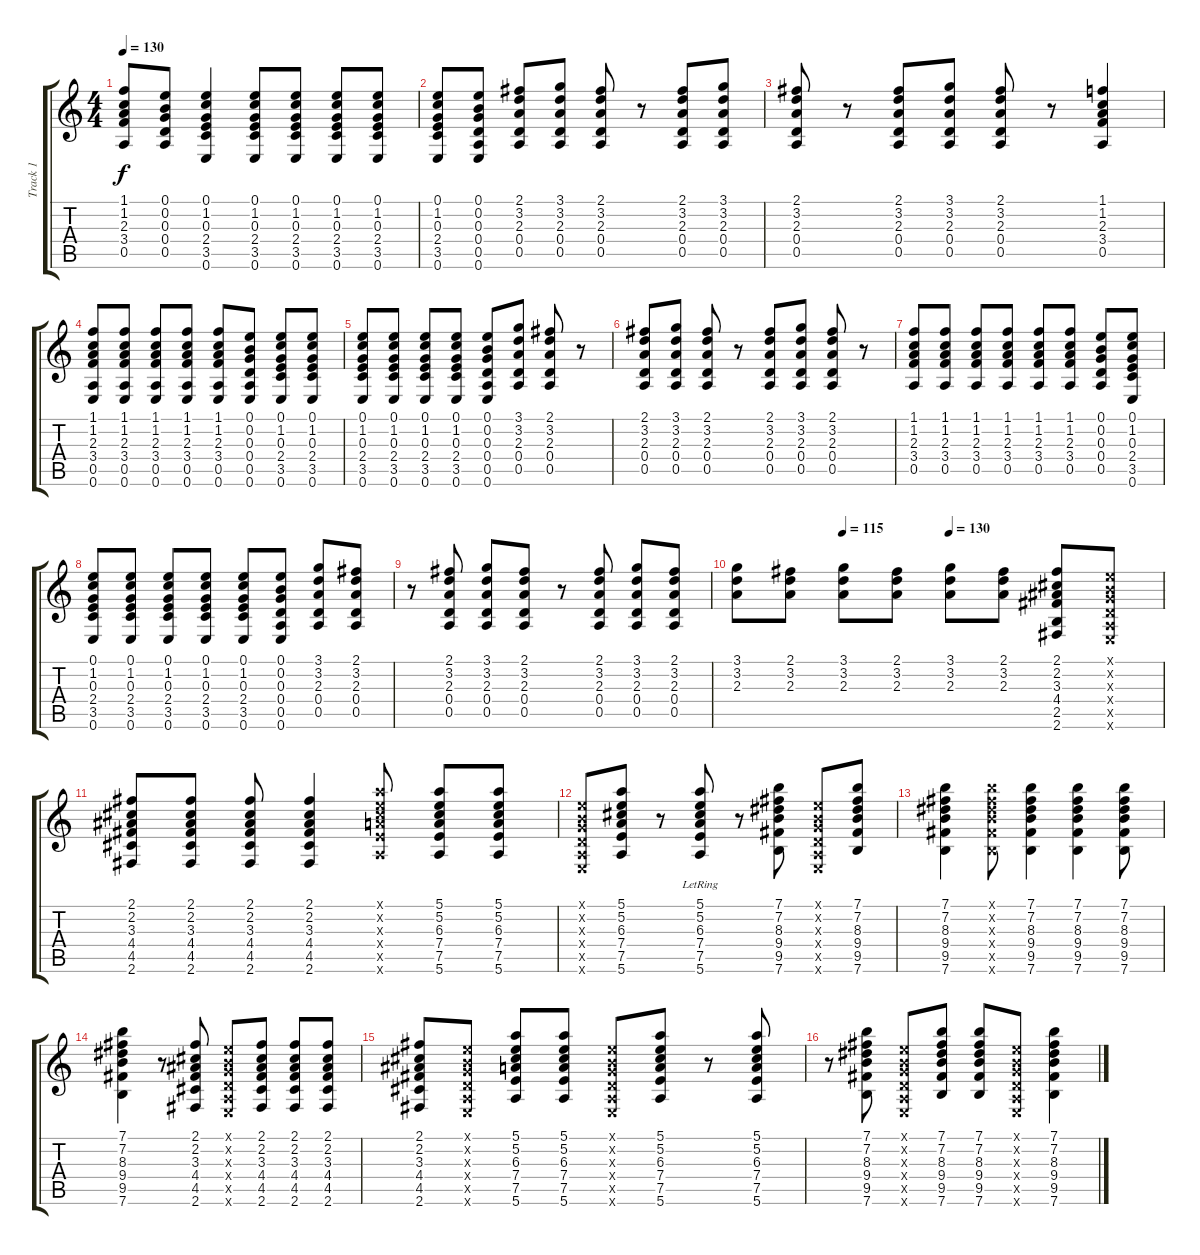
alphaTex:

\track ("Track 1" "Track 1") {instrument acousticguitarnylon}
\staff {score tabs}
\tuning (E4 B3 G3 D3 A2 E2) {hide}
\ts (4 4)
\tempo 130
\clef g2
\ks c
(1.1 1.2 2.3 3.4 0.5).8{dy f} (0.1 0.2 0.3 0.4 0.5).8 (0.1 1.2 0.3 2.4 3.5 0.6).4 (0.1 1.2 0.3 2.4 3.5 0.6).8 (0.1 1.2 0.3 2.4 3.5 0.6).8 (0.1 1.2 0.3 2.4 3.5 0.6).8 (0.1 1.2 0.3 2.4 3.5 0.6).8 |
(0.1 1.2 0.3 2.4 3.5 0.6).8 (0.1 0.2 0.3 0.4 0.5 0.6).8 (2.1 3.2 2.3 0.4 0.5).8 (3.1 3.2 2.3 0.4 0.5).8 (2.1 3.2 2.3 0.4 0.5).8 r.8 (2.1 3.2 2.3 0.4 0.5).8 (3.1 3.2 2.3 0.4 0.5).8 |
(2.1 3.2 2.3 0.4 0.5).8 r.8 (2.1 3.2 2.3 0.4 0.5).8 (3.1 3.2 2.3 0.4 0.5).8 (2.1 3.2 2.3 0.4 0.5).8 r.8 (1.1 1.2 2.3 3.4 0.5).4 |
(1.1 1.2 2.3 3.4 0.5 0.6).8 (1.1 1.2 2.3 3.4 0.5 0.6).8 (1.1 1.2 2.3 3.4 0.5 0.6).8 (1.1 1.2 2.3 3.4 0.5 0.6).8 (1.1 1.2 2.3 3.4 0.5 0.6).8 (0.1 0.2 0.3 0.4 0.5 0.6).8 (0.1 1.2 0.3 2.4 3.5 0.6).8 (0.1 1.2 0.3 2.4 3.5 0.6).8 |
(0.1 1.2 0.3 2.4 3.5 0.6).8 (0.1 1.2 0.3 2.4 3.5 0.6).8 (0.1 1.2 0.3 2.4 3.5 0.6).8 (0.1 1.2 0.3 2.4 3.5 0.6).8 (0.1 0.2 0.3 0.4 0.5 0.6).8 (3.1 3.2 2.3 0.4 0.5).8 (2.1 3.2 2.3 0.4 0.5).8 r.8 |
(2.1 3.2 2.3 0.4 0.5).8 (3.1 3.2 2.3 0.4 0.5).8 (2.1 3.2 2.3 0.4 0.5).8 r.8 (2.1 3.2 2.3 0.4 0.5).8 (3.1 3.2 2.3 0.4 0.5).8 (2.1 3.2 2.3 0.4 0.5).8 r.8 |
(1.1 1.2 2.3 3.4 0.5).8 (1.1 1.2 2.3 3.4 0.5).8 (1.1 1.2 2.3 3.4 0.5).8 (1.1 1.2 2.3 3.4 0.5).8 (1.1 1.2 2.3 3.4 0.5).8 (1.1 1.2 2.3 3.4 0.5).8 (0.1 0.2 0.3 0.4 0.5).8 (0.1 1.2 0.3 2.4 3.5 0.6).8 |
(0.1 1.2 0.3 2.4 3.5 0.6).8 (0.1 1.2 0.3 2.4 3.5 0.6).8 (0.1 1.2 0.3 2.4 3.5 0.6).8 (0.1 1.2 0.3 2.4 3.5 0.6).8 (0.1 1.2 0.3 2.4 3.5 0.6).8 (0.1 0.2 0.3 0.4 0.5 0.6).8 (3.1 3.2 2.3 0.4 0.5).8 (2.1 3.2 2.3 0.4 0.5).8 |
r.8 (2.1 3.2 2.3 0.4 0.5).8 (3.1 3.2 2.3 0.4 0.5).8 (2.1 3.2 2.3 0.4 0.5).8 r.8 (2.1 3.2 2.3 0.4 0.5).8 (3.1 3.2 2.3 0.4 0.5).8 (2.1 3.2 2.3 0.4 0.5).8 |
\tempo (115 0.25)
\tempo (130 0.5)
(3.1 3.2 2.3).8 (2.1 3.2 2.3).8 (3.1 3.2 2.3).8 (2.1 3.2 2.3).8 (3.1 3.2 2.3).8 (2.1 3.2 2.3).8 (2.1 2.2 3.3 4.4 2.5 2.6).8 (0.1{x} 0.2{x} 0.3{x} 0.4{x} 0.5{x} 0.6{x}).8 |
(2.1 2.2 3.3 4.4 4.5 2.6).8 (2.1 2.2 3.3 4.4 4.5 2.6).8 (2.1 2.2 3.3 4.4 4.5 2.6).8 (2.1 2.2 3.3 4.4 4.5 2.6).4 (5.1{x} 5.2{x} 6.3{x} 7.4{x} 7.5{x} 5.6{x}).8 (5.1 5.2 6.3 7.4 7.5 5.6).8 (5.1 5.2 6.3 7.4 7.5 5.6).8 |
(0.1{x} 0.2{x} 0.3{x} 0.4{x} 0.5{x} 0.6{x}).8 (5.1 5.2 6.3 7.4 7.5 5.6).8 r.8 (5.1{lr} 5.2 6.3 7.4 7.5 5.6).8 r.8 (7.1 7.2 8.3 9.4 9.5 7.6).8 (0.1{x} 0.2{x} 0.3{x} 0.4{x} 0.5{x} 0.6{x}).8 (7.1 7.2 8.3 9.4 9.5 7.6).8 |
(7.1 7.2 8.3 9.4 9.5 7.6).4 (7.1{x} 7.2{x} 8.3{x} 9.4{x} 9.5{x} 7.6{x}).8 (7.1 7.2 8.3 9.4 9.5 7.6).4 (7.1 7.2 8.3 9.4 9.5 7.6).4 (7.1 7.2 8.3 9.4 9.5 7.6).8 |
(7.1 7.2 8.3 9.4 9.5 7.6).4 r.8 (2.1 2.2 3.3 4.4 4.5 2.6).8 (0.1{x} 0.2{x} 0.3{x} 0.4{x} 0.5{x} 0.6{x}).8 (2.1 2.2 3.3 4.4 4.5 2.6).8 (2.1 2.2 3.3 4.4 4.5 2.6).8 (2.1 2.2 3.3 4.4 4.5 2.6).8 |
(2.1 2.2 3.3 4.4 4.5 2.6).8 (0.1{x} 0.2{x} 0.3{x} 0.4{x} 0.5{x} 0.6{x}).8 (5.1 5.2 6.3 7.4 7.5 5.6).8 (5.1 5.2 6.3 7.4 7.5 5.6).8 (0.1{x} 0.2{x} 0.3{x} 0.4{x} 0.5{x} 0.6{x}).8 (5.1 5.2 6.3 7.4 7.5 5.6).8 r.8 (5.1 5.2 6.3 7.4 7.5 5.6).8 |
r.8 (7.1 7.2 8.3 9.4 9.5 7.6).8 (0.1{x} 0.2{x} 0.3{x} 0.4{x} 0.5{x} 0.6{x}).8 (7.1 7.2 8.3 9.4 9.5 7.6).8 (7.1 7.2 8.3 9.4 9.5 7.6).8 (0.1{x} 0.2{x} 0.3{x} 0.4{x} 0.5{x} 0.6{x}).8 (7.1 7.2 8.3 9.4 9.5 7.6).4
